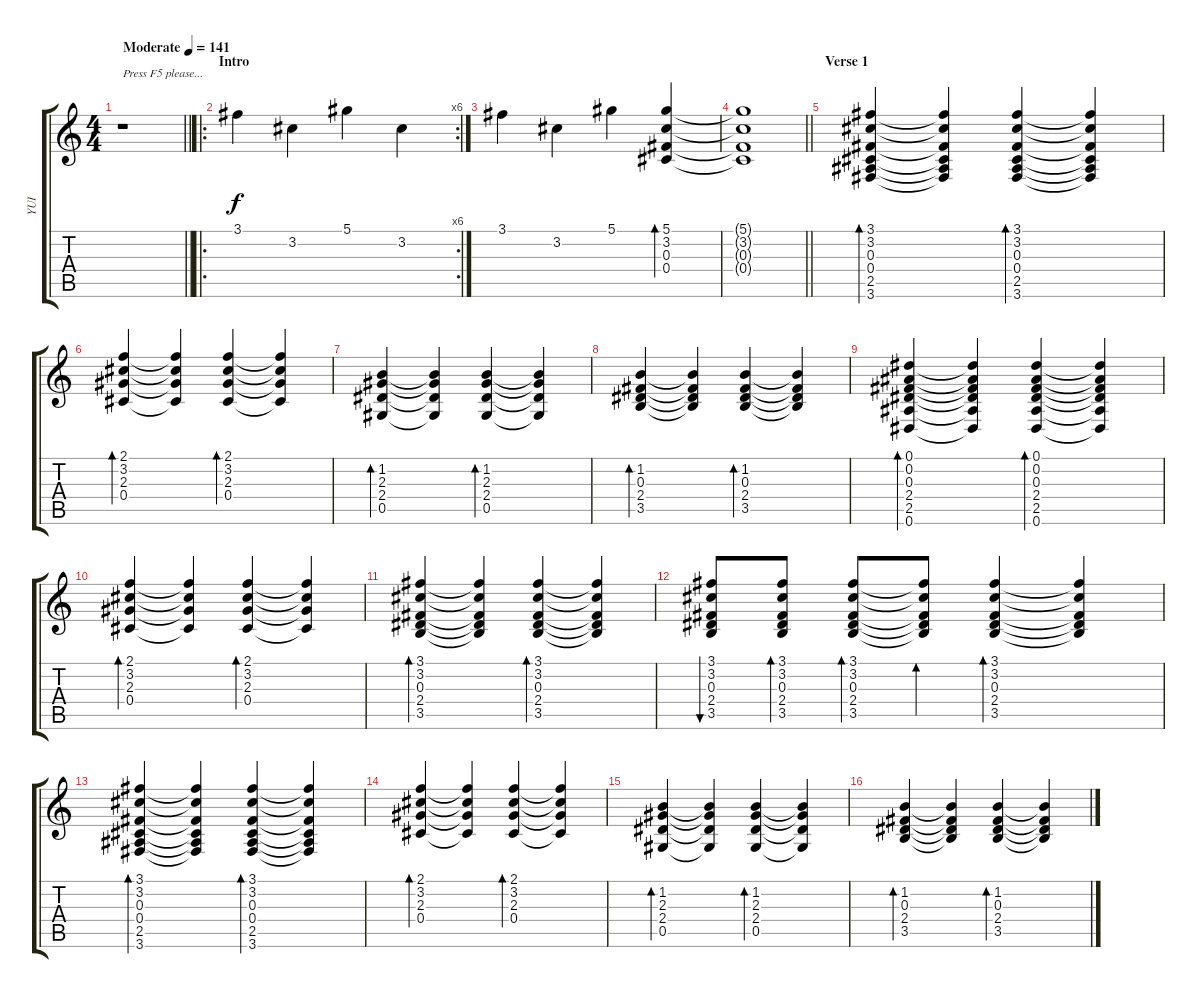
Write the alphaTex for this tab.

\track ("YUI" "YUI") {instrument acousticguitarsteel}
\staff {score tabs}
\tuning (Eb4 Bb3 Gb3 Db3 Ab2 Eb2) {hide}
\ts (4 4)
\tempo (141 "Moderate")
\clef g2
\barLineRight lightlight
\ks c
r.1{txt "Press F5 please..." dy f instrument acousticguitarsteel} |
\ro
\rc 6
\section ("" "Intro")
3.1.4 3.2.4 5.1.4 3.2.4 |
3.1.4 3.2.4 5.1.4 (5.1 3.2 0.3 0.4).4{bd 240} |
\barLineRight lightlight
(5.1{t} 3.2{t} 0.3{t} 0.4{t}).1 |
\section ("" "Verse 1")
(3.1 3.2 0.3 0.4 2.5 3.6).4{bd 120} (3.1{t} 3.2{t} 0.3{t} 0.4{t} 2.5{t} 3.6{t}).4 (3.1 3.2 0.3 0.4 2.5 3.6).4{bd 120} (3.1{t} 3.2{t} 0.3{t} 0.4{t} 2.5{t} 3.6{t}).4 |
(2.1 3.2 2.3 0.4).4{bd 120} (2.1{t} 3.2{t} 2.3{t} 0.4{t}).4 (2.1 3.2 2.3 0.4).4{bd 120} (2.1{t} 3.2{t} 2.3{t} 0.4{t}).4 |
(1.2 2.3 2.4 0.5).4{bd 120} (1.2{t} 2.3{t} 2.4{t} 0.5{t}).4 (1.2 2.3 2.4 0.5).4{bd 120} (1.2{t} 2.3{t} 2.4{t} 0.5{t}).4 |
(1.2 0.3 2.4 3.5).4{bd 120} (1.2{t} 0.3{t} 2.4{t} 3.5{t}).4 (1.2 0.3 2.4 3.5).4{bd 120} (1.2{t} 0.3{t} 2.4{t} 3.5{t}).4 |
(0.1 0.2 0.3 2.4 2.5 0.6).4{bd 120} (0.1{t} 0.2{t} 0.3{t} 2.4{t} 2.5{t} 0.6{t}).4 (0.1 0.2 0.3 2.4 2.5 0.6).4{bd 120} (0.1{t} 0.2{t} 0.3{t} 2.4{t} 2.5{t} 0.6{t}).4 |
(2.1 3.2 2.3 0.4).4{bd 120} (2.1{t} 3.2{t} 2.3{t} 0.4{t}).4 (2.1 3.2 2.3 0.4).4{bd 120} (2.1{t} 3.2{t} 2.3{t} 0.4{t}).4 |
(3.1 3.2 0.3 2.4 3.5).4{bd 120} (3.1{t} 3.2{t} 0.3{t} 2.4{t} 3.5{t}).4 (3.1 3.2 0.3 2.4 3.5).4{bd 120} (3.1{t} 3.2{t} 0.3{t} 2.4{t} 3.5{t}).4 |
(3.1 3.2 0.3 2.4 3.5).8{bu 120} (3.1 3.2 0.3 2.4 3.5).8{bd 120} (3.1 3.2 0.3 2.4 3.5).8{bd 120} (3.1{t} 3.2{t} 0.3{t} 2.4{t} 3.5{t}).8{bd 120} (3.1 3.2 0.3 2.4 3.5).4{bd 120} (3.1{t} 3.2{t} 0.3{t} 2.4{t} 3.5{t}).4 |
(3.1 3.2 0.3 0.4 2.5 3.6).4{bd 120} (3.1{t} 3.2{t} 0.3{t} 0.4{t} 2.5{t} 3.6{t}).4 (3.1 3.2 0.3 0.4 2.5 3.6).4{bd 120} (3.1{t} 3.2{t} 0.3{t} 0.4{t} 2.5{t} 3.6{t}).4 |
(2.1 3.2 2.3 0.4).4{bd 120} (2.1{t} 3.2{t} 2.3{t} 0.4{t}).4 (2.1 3.2 2.3 0.4).4{bd 120} (2.1{t} 3.2{t} 2.3{t} 0.4{t}).4 |
(1.2 2.3 2.4 0.5).4{bd 120} (1.2{t} 2.3{t} 2.4{t} 0.5{t}).4 (1.2 2.3 2.4 0.5).4{bd 120} (1.2{t} 2.3{t} 2.4{t} 0.5{t}).4 |
(1.2 0.3 2.4 3.5).4{bd 120} (1.2{t} 0.3{t} 2.4{t} 3.5{t}).4 (1.2 0.3 2.4 3.5).4{bd 120} (1.2{t} 0.3{t} 2.4{t} 3.5{t}).4
